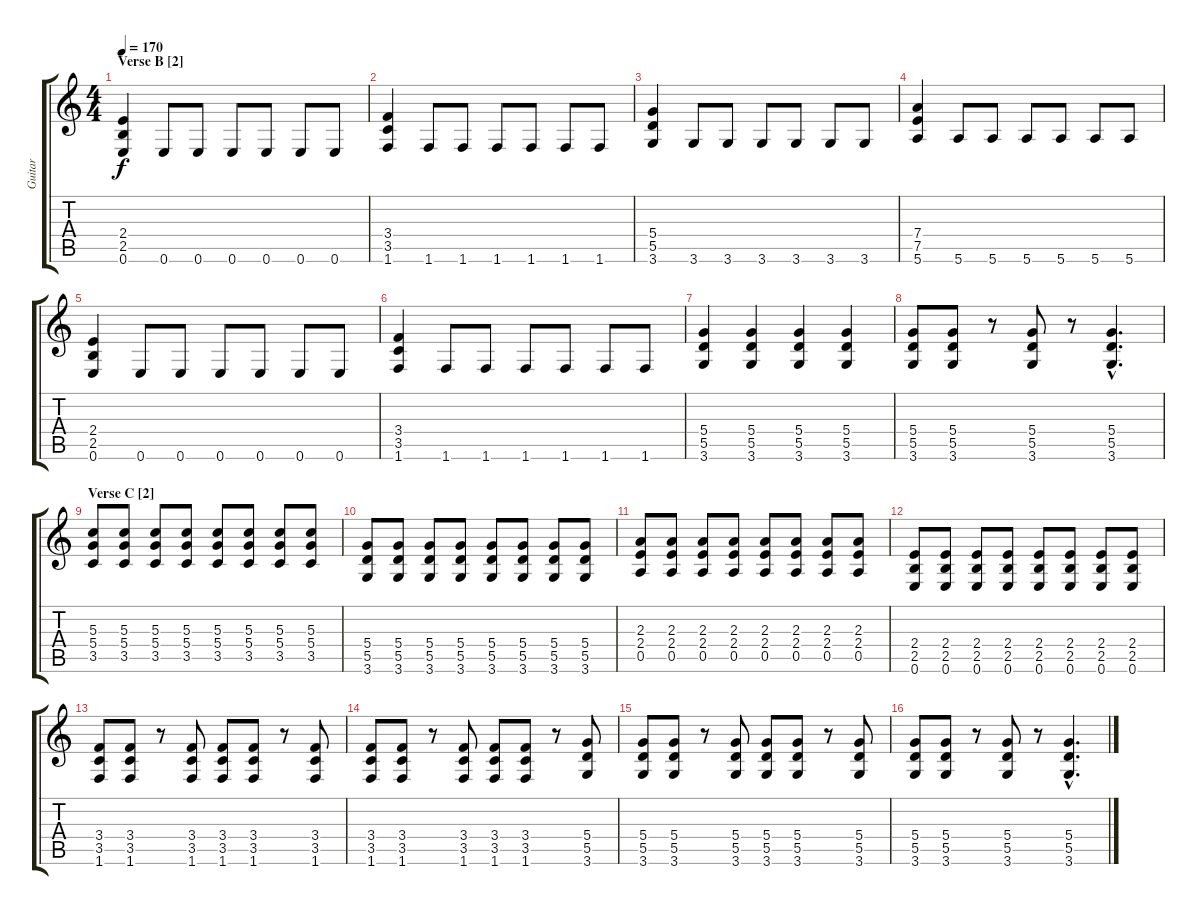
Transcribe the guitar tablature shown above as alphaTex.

\track ("Guitar" "Guitar") {instrument overdrivenguitar}
\staff {score tabs}
\tuning (E4 B3 G3 D3 A2 E2) {hide}
\ts (4 4)
\section ("" "Verse B [2]")
\tempo 170
\clef g2
\ks c
(2.4 2.5 0.6).4{dy f} 0.6.8 0.6.8 0.6.8 0.6.8 0.6.8 0.6.8 |
(3.4 3.5 1.6).4 1.6.8 1.6.8 1.6.8 1.6.8 1.6.8 1.6.8 |
(5.4 5.5 3.6).4 3.6.8 3.6.8 3.6.8 3.6.8 3.6.8 3.6.8 |
(7.4 7.5 5.6).4 5.6.8 5.6.8 5.6.8 5.6.8 5.6.8 5.6.8 |
(2.4 2.5 0.6).4 0.6.8 0.6.8 0.6.8 0.6.8 0.6.8 0.6.8 |
(3.4 3.5 1.6).4 1.6.8 1.6.8 1.6.8 1.6.8 1.6.8 1.6.8 |
(5.4 5.5 3.6).4 (5.4 5.5 3.6).4 (5.4 5.5 3.6).4 (5.4 5.5 3.6).4 |
(5.4 5.5 3.6).8 (5.4 5.5 3.6).8 r.8 (5.4 5.5 3.6).8 r.8 (5.4{hac} 5.5{hac} 3.6{hac}).4{d} |
\section ("" "Verse C [2]")
(5.3 5.4 3.5).8 (5.3 5.4 3.5).8 (5.3 5.4 3.5).8 (5.3 5.4 3.5).8 (5.3 5.4 3.5).8 (5.3 5.4 3.5).8 (5.3 5.4 3.5).8 (5.3 5.4 3.5).8 |
(5.4 5.5 3.6).8 (5.4 5.5 3.6).8 (5.4 5.5 3.6).8 (5.4 5.5 3.6).8 (5.4 5.5 3.6).8 (5.4 5.5 3.6).8 (5.4 5.5 3.6).8 (5.4 5.5 3.6).8 |
(2.3 2.4 0.5).8 (2.3 2.4 0.5).8 (2.3 2.4 0.5).8 (2.3 2.4 0.5).8 (2.3 2.4 0.5).8 (2.3 2.4 0.5).8 (2.3 2.4 0.5).8 (2.3 2.4 0.5).8 |
(2.4 2.5 0.6).8 (2.4 2.5 0.6).8 (2.4 2.5 0.6).8 (2.4 2.5 0.6).8 (2.4 2.5 0.6).8 (2.4 2.5 0.6).8 (2.4 2.5 0.6).8 (2.4 2.5 0.6).8 |
(3.4 3.5 1.6).8 (3.4 3.5 1.6).8 r.8 (3.4 3.5 1.6).8 (3.4 3.5 1.6).8 (3.4 3.5 1.6).8 r.8 (3.4 3.5 1.6).8 |
(3.4 3.5 1.6).8 (3.4 3.5 1.6).8 r.8 (3.4 3.5 1.6).8 (3.4 3.5 1.6).8 (3.4 3.5 1.6).8 r.8 (5.4 5.5 3.6).8 |
(5.4 5.5 3.6).8 (5.4 5.5 3.6).8 r.8 (5.4 5.5 3.6).8 (5.4 5.5 3.6).8 (5.4 5.5 3.6).8 r.8 (5.4 5.5 3.6).8 |
(5.4 5.5 3.6).8 (5.4 5.5 3.6).8 r.8 (5.4 5.5 3.6).8 r.8 (5.4{hac} 5.5{hac} 3.6{hac}).4{d}
